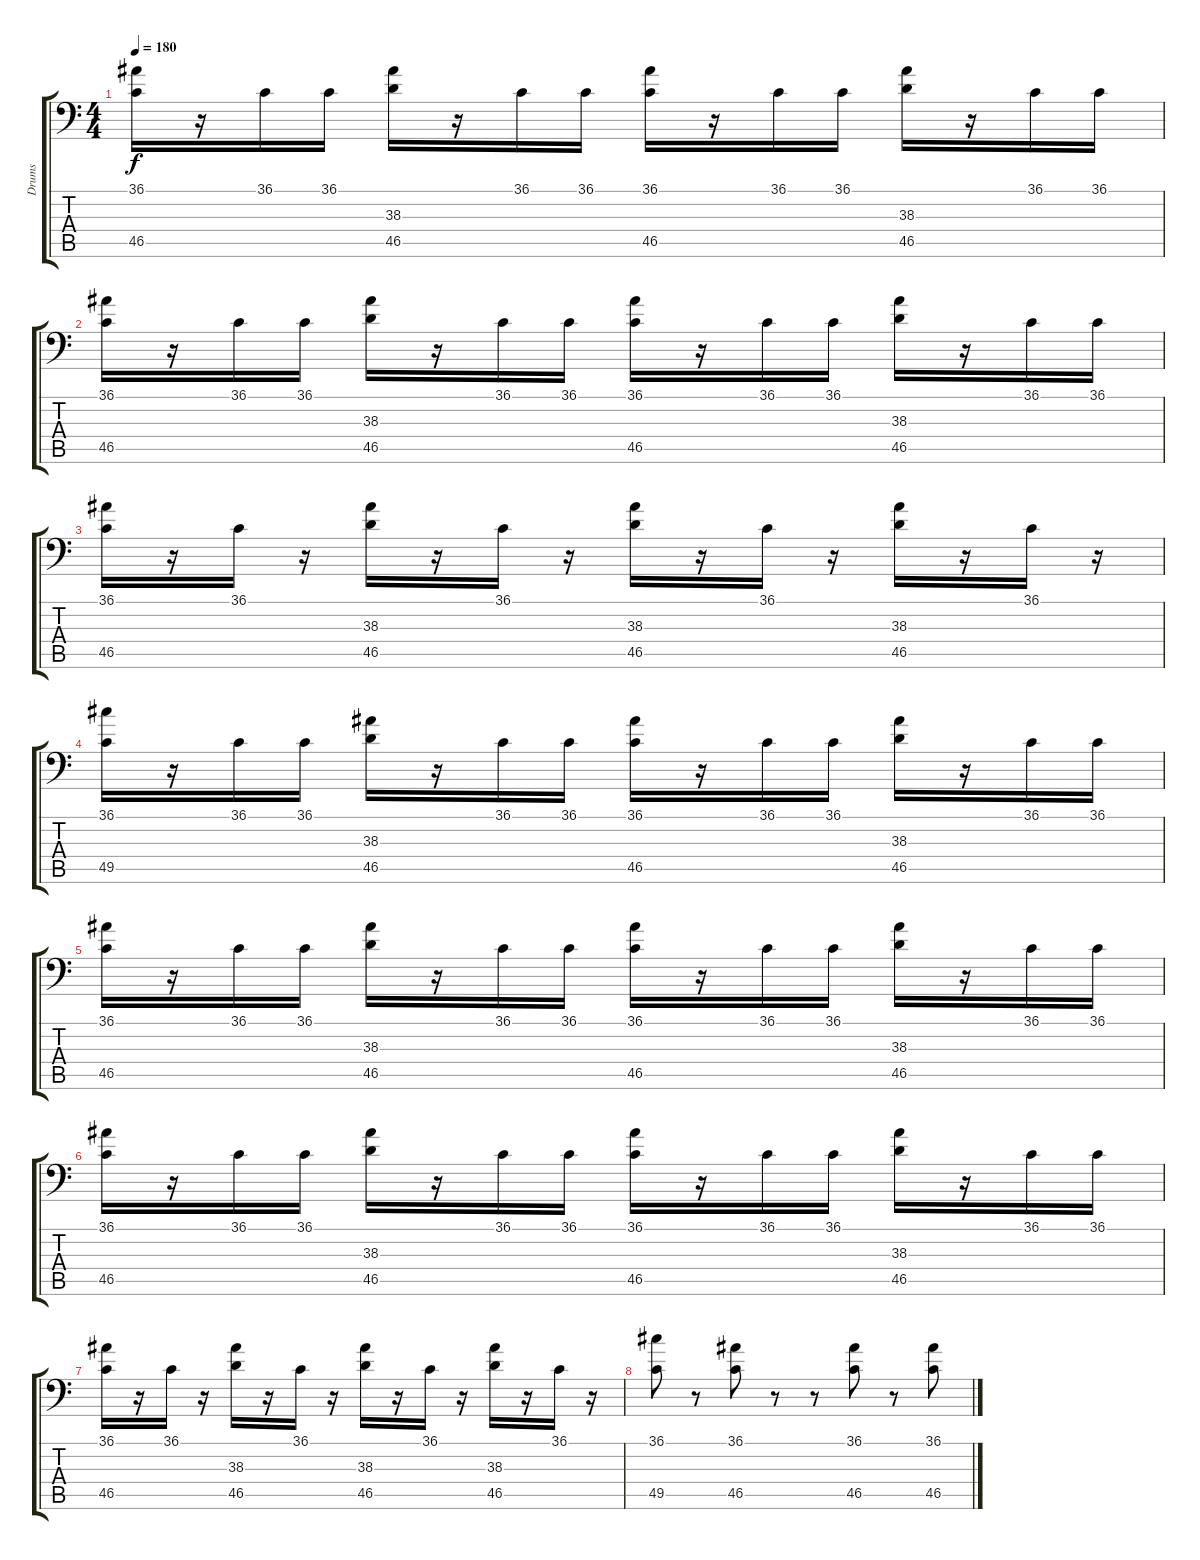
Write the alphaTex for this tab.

\track ("Drums" "Drums") {instrument acousticgrandpiano}
\staff {score tabs}
\tuning (C-1 C-1 C-1 C-1 C-1 C-1) {hide}
\ts (4 4)
\tempo 180
\clef f4
\ks c
(36.1 46.5).16{dy f} r.16 36.1.16 36.1.16 (38.3 46.5).16 r.16 36.1.16 36.1.16 (36.1 46.5).16 r.16 36.1.16 36.1.16 (38.3 46.5).16 r.16 36.1.16 36.1.16 |
(36.1 46.5).16 r.16 36.1.16 36.1.16 (38.3 46.5).16 r.16 36.1.16 36.1.16 (36.1 46.5).16 r.16 36.1.16 36.1.16 (38.3 46.5).16 r.16 36.1.16 36.1.16 |
(36.1 46.5).16 r.16 36.1.16 r.16 (38.3 46.5).16 r.16 36.1.16 r.16 (38.3 46.5).16 r.16 36.1.16 r.16 (38.3 46.5).16 r.16 36.1.16 r.16 |
(36.1 49.5).16 r.16 36.1.16 36.1.16 (38.3 46.5).16 r.16 36.1.16 36.1.16 (36.1 46.5).16 r.16 36.1.16 36.1.16 (38.3 46.5).16 r.16 36.1.16 36.1.16 |
(36.1 46.5).16 r.16 36.1.16 36.1.16 (38.3 46.5).16 r.16 36.1.16 36.1.16 (36.1 46.5).16 r.16 36.1.16 36.1.16 (38.3 46.5).16 r.16 36.1.16 36.1.16 |
(36.1 46.5).16 r.16 36.1.16 36.1.16 (38.3 46.5).16 r.16 36.1.16 36.1.16 (36.1 46.5).16 r.16 36.1.16 36.1.16 (38.3 46.5).16 r.16 36.1.16 36.1.16 |
(36.1 46.5).16 r.16 36.1.16 r.16 (38.3 46.5).16 r.16 36.1.16 r.16 (38.3 46.5).16 r.16 36.1.16 r.16 (38.3 46.5).16 r.16 36.1.16 r.16 |
(36.1 49.5).8 r.8 (36.1 46.5).8 r.8 r.8 (36.1 46.5).8 r.8 (36.1 46.5).8
